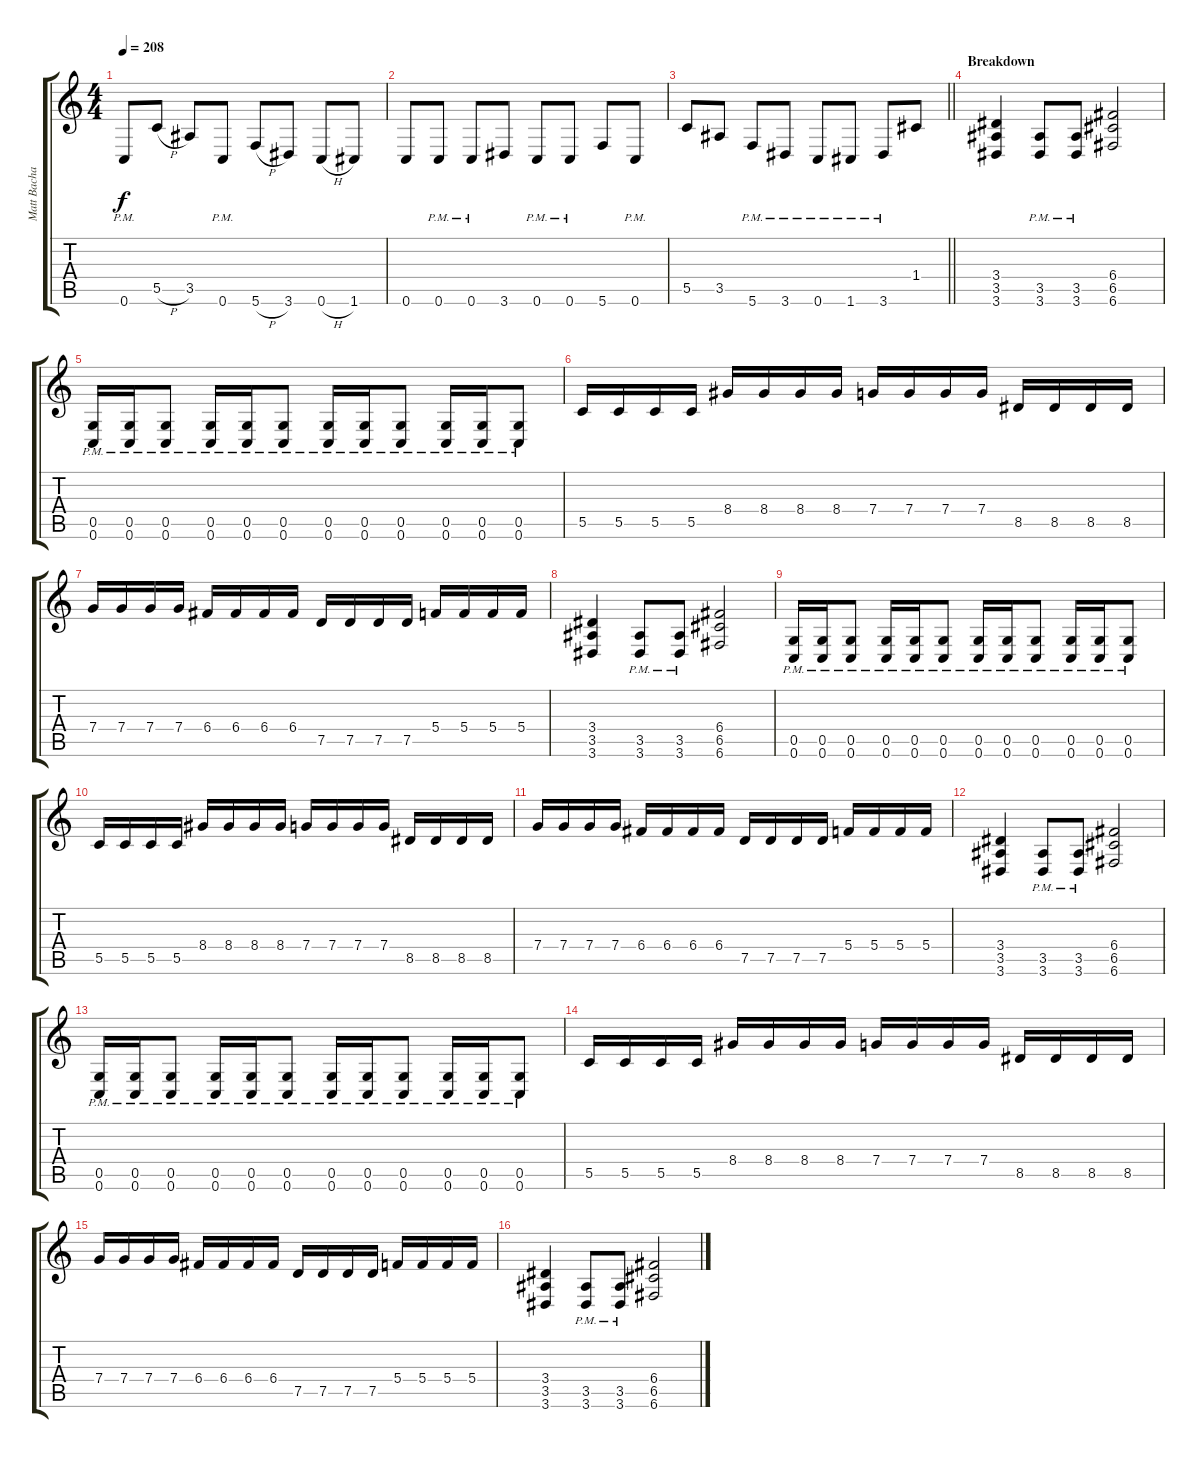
\track ("Matt Bachand" "Matt Bacha") {instrument distortionguitar}
\staff {score tabs}
\tuning (D4 A3 F3 C3 G2 C2) {hide}
\ts (4 4)
\tempo 208
\clef g2
\ks c
0.6{pm}.8{dy f} 5.5{h}.8 3.5.8 0.6{pm}.8 5.6{h}.8 3.6.8 0.6{h}.8 1.6.8 |
0.6.8 0.6{pm}.8 0.6{pm}.8 3.6.8 0.6{pm}.8 0.6{pm}.8 5.6.8 0.6{pm}.8 |
\barLineRight lightlight
5.5.8 3.5.8 5.6{pm}.8 3.6{pm}.8 0.6{pm}.8 1.6{pm}.8 3.6{pm}.8 1.4.8 |
\section ("" "Breakdown")
(3.4 3.5 3.6).4 (3.5{pm} 3.6{pm}).8 (3.5{pm} 3.6{pm}).8 (6.4 6.5 6.6).2 |
(0.5{pm} 0.6{pm}).16 (0.5{pm} 0.6{pm}).16 (0.5{pm} 0.6{pm}).8 (0.5{pm} 0.6{pm}).16 (0.5{pm} 0.6{pm}).16 (0.5{pm} 0.6{pm}).8 (0.5{pm} 0.6{pm}).16 (0.5{pm} 0.6{pm}).16 (0.5{pm} 0.6{pm}).8 (0.5{pm} 0.6{pm}).16 (0.5{pm} 0.6{pm}).16 (0.5{pm} 0.6{pm}).8 |
5.5.16 5.5.16 5.5.16 5.5.16 8.4.16 8.4.16 8.4.16 8.4.16 7.4.16 7.4.16 7.4.16 7.4.16 8.5.16 8.5.16 8.5.16 8.5.16 |
7.4.16 7.4.16 7.4.16 7.4.16 6.4.16 6.4.16 6.4.16 6.4.16 7.5.16 7.5.16 7.5.16 7.5.16 5.4.16 5.4.16 5.4.16 5.4.16 |
(3.4 3.5 3.6).4 (3.5{pm} 3.6{pm}).8 (3.5{pm} 3.6{pm}).8 (6.4 6.5 6.6).2 |
(0.5{pm} 0.6{pm}).16 (0.5{pm} 0.6{pm}).16 (0.5{pm} 0.6{pm}).8 (0.5{pm} 0.6{pm}).16 (0.5{pm} 0.6{pm}).16 (0.5{pm} 0.6{pm}).8 (0.5{pm} 0.6{pm}).16 (0.5{pm} 0.6{pm}).16 (0.5{pm} 0.6{pm}).8 (0.5{pm} 0.6{pm}).16 (0.5{pm} 0.6{pm}).16 (0.5{pm} 0.6{pm}).8 |
5.5.16 5.5.16 5.5.16 5.5.16 8.4.16 8.4.16 8.4.16 8.4.16 7.4.16 7.4.16 7.4.16 7.4.16 8.5.16 8.5.16 8.5.16 8.5.16 |
7.4.16 7.4.16 7.4.16 7.4.16 6.4.16 6.4.16 6.4.16 6.4.16 7.5.16 7.5.16 7.5.16 7.5.16 5.4.16 5.4.16 5.4.16 5.4.16 |
(3.4 3.5 3.6).4 (3.5{pm} 3.6{pm}).8 (3.5{pm} 3.6{pm}).8 (6.4 6.5 6.6).2 |
(0.5{pm} 0.6{pm}).16 (0.5{pm} 0.6{pm}).16 (0.5{pm} 0.6{pm}).8 (0.5{pm} 0.6{pm}).16 (0.5{pm} 0.6{pm}).16 (0.5{pm} 0.6{pm}).8 (0.5{pm} 0.6{pm}).16 (0.5{pm} 0.6{pm}).16 (0.5{pm} 0.6{pm}).8 (0.5{pm} 0.6{pm}).16 (0.5{pm} 0.6{pm}).16 (0.5{pm} 0.6{pm}).8 |
5.5.16 5.5.16 5.5.16 5.5.16 8.4.16 8.4.16 8.4.16 8.4.16 7.4.16 7.4.16 7.4.16 7.4.16 8.5.16 8.5.16 8.5.16 8.5.16 |
7.4.16 7.4.16 7.4.16 7.4.16 6.4.16 6.4.16 6.4.16 6.4.16 7.5.16 7.5.16 7.5.16 7.5.16 5.4.16 5.4.16 5.4.16 5.4.16 |
(3.4 3.5 3.6).4 (3.5{pm} 3.6{pm}).8 (3.5{pm} 3.6{pm}).8 (6.4 6.5 6.6).2
